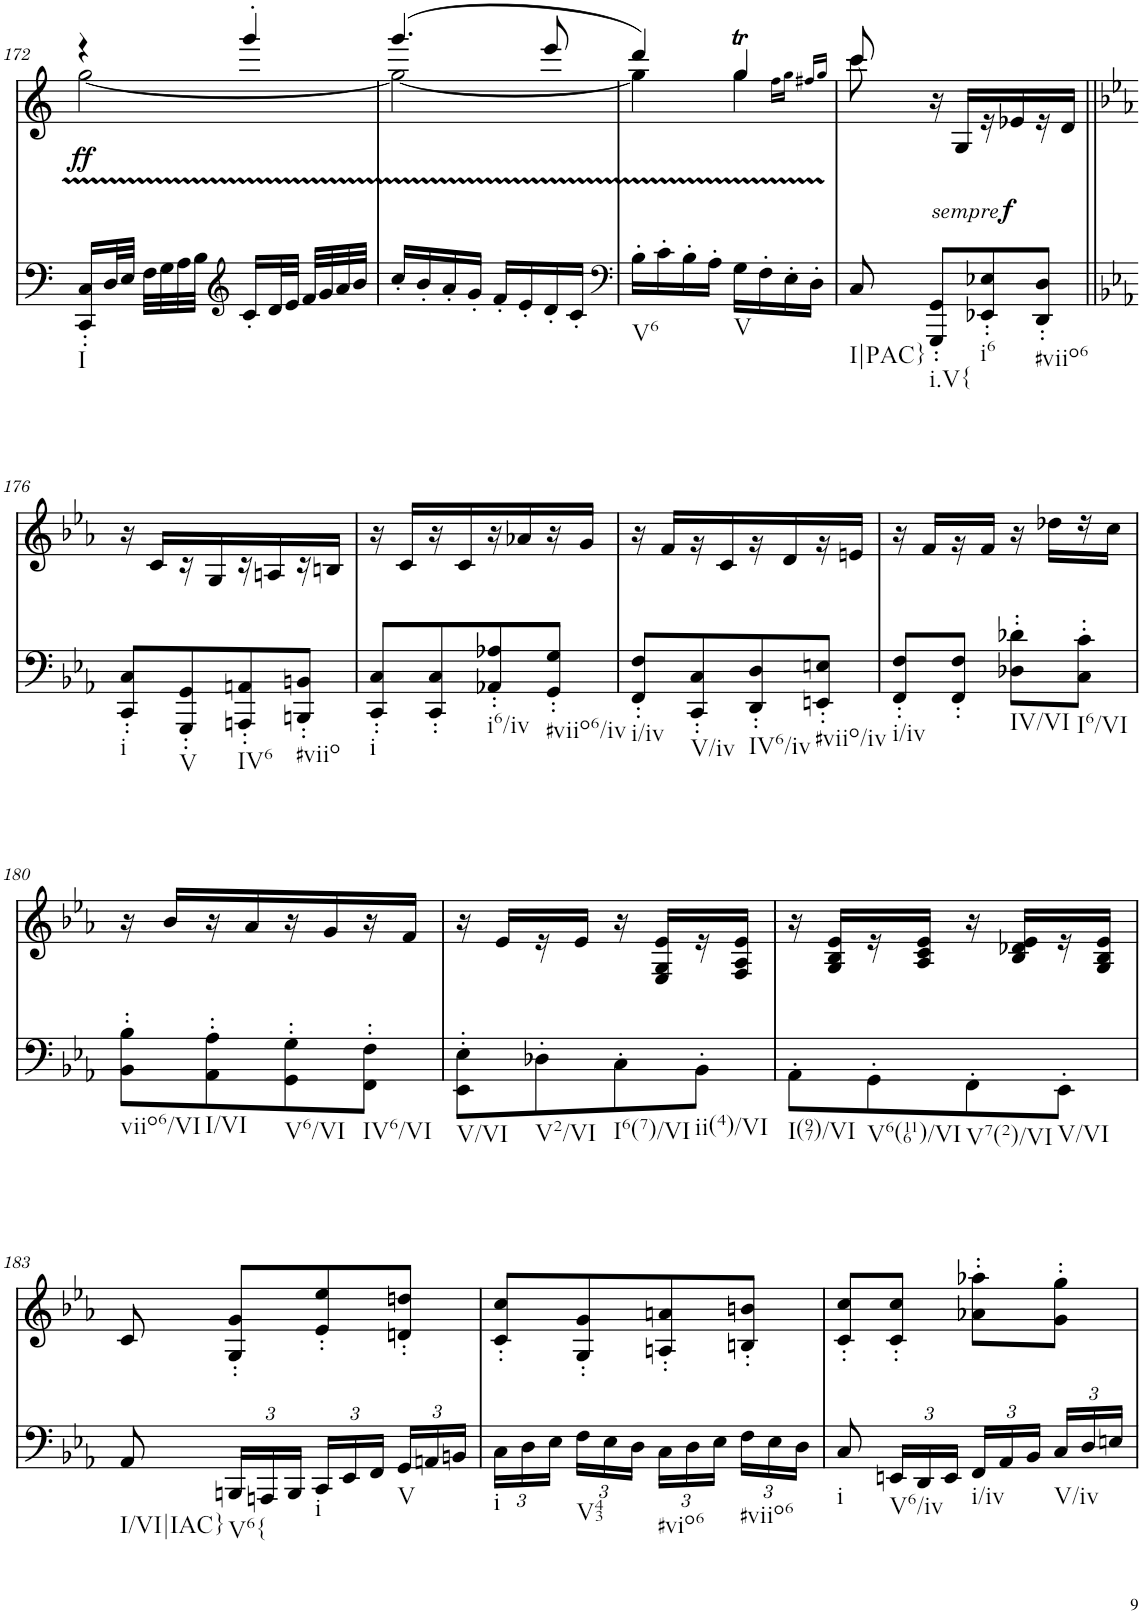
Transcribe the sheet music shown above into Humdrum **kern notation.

**kern	**dynam	**kern	**text	**dynam
*part2	*part2	*part1	*part1	*part1
*staff2	*staff2	*staff1	*staff1	*staff1
*I"piano	*	*I"piano	*	*
*I'Pno	*	*I'Pno	*	*
!!LO:PB:g=z
*clefF4	*	*clefG2	*	*
*k[]	*	*k[]	*	*
*M2/4	*	*M2/4	*	*
=172	=172	=172	=172	=172
*	*	*^	*	*
!LO:TX:b:t=I	!	!	!	!	!
!	!	!	!	!LO:LY:b	!LO:DY:b
16CC/' 16C/'LL	.	4r	[2gg\	ff	ff
32D/L	.	.	.	.	.
32E/JJJ	.	.	.	.	.
32F\LLL	.	.	.	.	.
32G\	.	.	.	.	.
32A\	.	.	.	.	.
32B\JJJ	.	.	.	.	.
*clefG2	*	*	*	*	*
16c'/LL	.	4ggg'/	.	.	.
32d/L	.	.	.	.	.
32e/JJJ	.	.	.	.	.
32f/LLL	.	.	.	.	.
32g/	.	.	.	.	.
32a/	.	.	.	.	.
32b/JJJ	.	.	.	.	.
=173	=173	=173	=173	=173	=173
16cc'/LL	.	(4.ggg/	2gg\_	.	.
16b'/	.	.	.	.	.
16a'/	.	.	.	.	.
16g'/JJ	.	.	.	.	.
16f'/LL	.	.	.	.	.
16e'/	.	.	.	.	.
16d'/	.	8eee/	.	.	.
16c'/JJ	.	.	.	.	.
=174	=174	=174	=174	=174	=174
*clefF4	*	*	*	*	*
!LO:TX:b:t=V6	!	!	!	!	!
16B'\LL	.	4ddd/)	4gg\]	.	.
16c'\	.	.	.	.	.
16B'\	.	.	.	.	.
16A'\JJ	.	.	.	.	.
!LO:TX:b:t=V	!	!	!	!	!
16G\LL	.	4ggT/	4gg\	.	.
16F'\	.	.	.	.	.
16E'\	.	.	.	.	.
16D'\JJ	.	.	.	.	.
.	.	16qff#X/LL	16qff#\LL	.	.
.	.	16qgg/JJ	16qgg\JJ	.	.
=175	=175	=175	=175	=175	=175
!LO:TX:b:t=I|PAC}	!	!	!	!	!
8C/	.	8ccc/	8ccc\	.	.
!LO:TX:b:t=i.V{	!	!	!	!	!
!	!LO:DY:a	!	!	!	!
8GGG/' 8GG/'L	other-dynamics	16r	4.ryy	.	.
.	.	16G/LL	.	.	.
!LO:TX:b:t=i6	!	!	!	!	!
!	!LO:DY:a	!	!	!	!
8EE-X/' 8E-X/'	f	16r	.	.	.
.	.	16e-X/	.	.	.
!LO:TX:b:t=#viio6	!	!	!	!	!
8DD/' 8D/'J	.	16r	.	.	.
.	.	16d/JJ	.	.	.
*	*	*v	*v	*	*
!!LO:LB:g=z
=176||	=176||	=176||	=176||	=176||
*k[b-e-a-]	*	*k[b-e-a-]	*	*
*c:	*	*c:	*	*
!LO:TX:b:t=i	!	!	!	!
8CC/' 8C/'L	.	16r	.	.
.	.	16c/LL	.	.
!LO:TX:b:t=V	!	!	!	!
8GGG/' 8GG/'	.	16r	.	.
.	.	16G/	.	.
!LO:TX:b:t=IV6	!	!	!	!
8AAAn/' 8AAn/'	.	16r	.	.
.	.	16An/	.	.
!LO:TX:b:t=#viio	!	!	!	!
8BBBn/' 8BBn/'J	.	16r	.	.
.	.	16Bn/JJ	.	.
=177	=177	=177	=177	=177
!LO:TX:b:t=i	!	!	!	!
8CC/' 8C/'L	.	16r	.	.
.	.	16c/LL	.	.
8CC/' 8C/'	.	16r	.	.
.	.	16c/	.	.
!LO:TX:b:t=i6/iv	!	!	!	!
8AA-X/' 8A-X/'	.	16r	.	.
.	.	16a-X/	.	.
!LO:TX:b:t=#viio6/iv	!	!	!	!
8GG/' 8G/'J	.	16r	.	.
.	.	16g/JJ	.	.
=178	=178	=178	=178	=178
!LO:TX:b:t=i/iv	!	!	!	!
8FF/' 8F/'L	.	16r	.	.
.	.	16f/LL	.	.
!LO:TX:b:t=V/iv	!	!	!	!
8CC/' 8C/'	.	16r	.	.
.	.	16c/	.	.
!LO:TX:b:t=IV6/iv	!	!	!	!
8DD/' 8D/'	.	16r	.	.
.	.	16d/	.	.
!LO:TX:b:t=#viio/iv	!	!	!	!
8EEn/' 8En/'J	.	16r	.	.
.	.	16en/JJ	.	.
=179	=179	=179	=179	=179
!LO:TX:b:t=i/iv	!	!	!	!
8FF/' 8F/'L	.	16r	.	.
.	.	16f/LL	.	.
8FF/' 8F/'J	.	16r	.	.
.	.	16f/JJ	.	.
!LO:TX:b:t=IV/VI	!	!	!	!
8D-X\' 8d-X\'L	.	16r	.	.
.	.	16dd-X\LL	.	.
!LO:TX:b:t=I6/VI	!	!	!	!
8C\' 8c\'J	.	16r	.	.
.	.	16cc\JJ	.	.
!!LO:LB:g=z
=180	=180	=180	=180	=180
!LO:TX:b:t=viio6/VI	!	!	!	!
8BB-\' 8B-\'L	.	16r	.	.
.	.	16b-/LL	.	.
!LO:TX:b:t=I/VI	!	!	!	!
8AA-\' 8A-\'	.	16r	.	.
.	.	16a-/	.	.
!LO:TX:b:t=V6/VI	!	!	!	!
8GG\' 8G\'	.	16r	.	.
.	.	16g/	.	.
!LO:TX:b:t=IV6/VI	!	!	!	!
8FF\' 8F\'J	.	16r	.	.
.	.	16f/JJ	.	.
=181	=181	=181	=181	=181
!LO:TX:b:t=V/VI	!	!	!	!
8EE-\' 8E-\'L	.	16r	.	.
.	.	16e-/LL	.	.
!LO:TX:b:t=V2/VI	!	!	!	!
8D-X'\	.	16r	.	.
.	.	16e-/JJ	.	.
!LO:TX:b:t=I6(7)/VI	!	!	!	!
8C'\	.	16r	.	.
.	.	16E-/ 16G/ 16e-/LL	.	.
!LO:TX:b:t=ii(4)/VI	!	!	!	!
8BB-'\J	.	16r	.	.
.	.	16F/ 16A-/ 16e-/JJ	.	.
=182	=182	=182	=182	=182
!LO:TX:b:t=I(97)/VI	!	!	!	!
8AA-'\L	.	16r	.	.
.	.	16G/ 16B-/ 16e-/LL	.	.
!LO:TX:b:t=V6(116)/VI	!	!	!	!
8GG'\	.	16r	.	.
.	.	16A-/ 16c/ 16e-/JJ	.	.
!LO:TX:b:t=V7(2)/VI	!	!	!	!
8FF'\	.	16r	.	.
.	.	16B-/ 16d-X/ 16e-/LL	.	.
!LO:TX:b:t=V/VI	!	!	!	!
8EE-'\J	.	16r	.	.
.	.	16G/ 16B-/ 16e-/JJ	.	.
!!LO:LB:g=z
=183	=183	=183	=183	=183
!LO:TX:b:t=I/VI|IAC}	!	!	!	!
8AA-/	.	8c/	.	.
*Xbrackettup	*	*	*	*
!LO:TX:b:t=V6{	!	!	!	!
24BBBn/LL	.	8G/' 8g/'L	.	.
24AAAn/	.	.	.	.
24BBB/JJ	.	.	.	.
!LO:TX:b:t=i	!	!	!	!
24CC/LL	.	8e-/' 8ee-/'	.	.
24EE-/	.	.	.	.
24FF/JJ	.	.	.	.
!LO:TX:b:t=V	!	!	!	!
24GG/LL	.	8dn/' 8ddn/'J	.	.
24AAn/	.	.	.	.
24BBn/JJ	.	.	.	.
=184	=184	=184	=184	=184
!LO:TX:b:t=i	!	!	!	!
24C\LL	.	8c/' 8cc/'L	.	.
24D\	.	.	.	.
24E-\JJ	.	.	.	.
!LO:TX:b:t=V43	!	!	!	!
24F\LL	.	8G/' 8g/'	.	.
24E-\	.	.	.	.
24D\JJ	.	.	.	.
!LO:TX:b:t=#vio6	!	!	!	!
24C\LL	.	8An/' 8an/'	.	.
24D\	.	.	.	.
24E-\JJ	.	.	.	.
!LO:TX:b:t=#viio6	!	!	!	!
24F\LL	.	8Bn/' 8bn/'J	.	.
24E-\	.	.	.	.
24D\JJ	.	.	.	.
=185	=185	=185	=185	=185
!LO:TX:b:t=i	!	!	!	!
8C/	.	8c/' 8cc/'L	.	.
!LO:TX:b:t=V6/iv	!	!	!	!
24EEn/LL	.	8c/' 8cc/'J	.	.
24DD/	.	.	.	.
24EE/JJ	.	.	.	.
!LO:TX:b:t=i/iv	!	!	!	!
24FF/LL	.	8a-X\' 8aa-X\'L	.	.
24AA-/	.	.	.	.
24BB-/JJ	.	.	.	.
!LO:TX:b:t=V/iv	!	!	!	!
24C/LL	.	8g\' 8gg\'J	.	.
24D/	.	.	.	.
24En/JJ	.	.	.	.
=	=	=	=	=
*-	*-	*-	*-	*-
